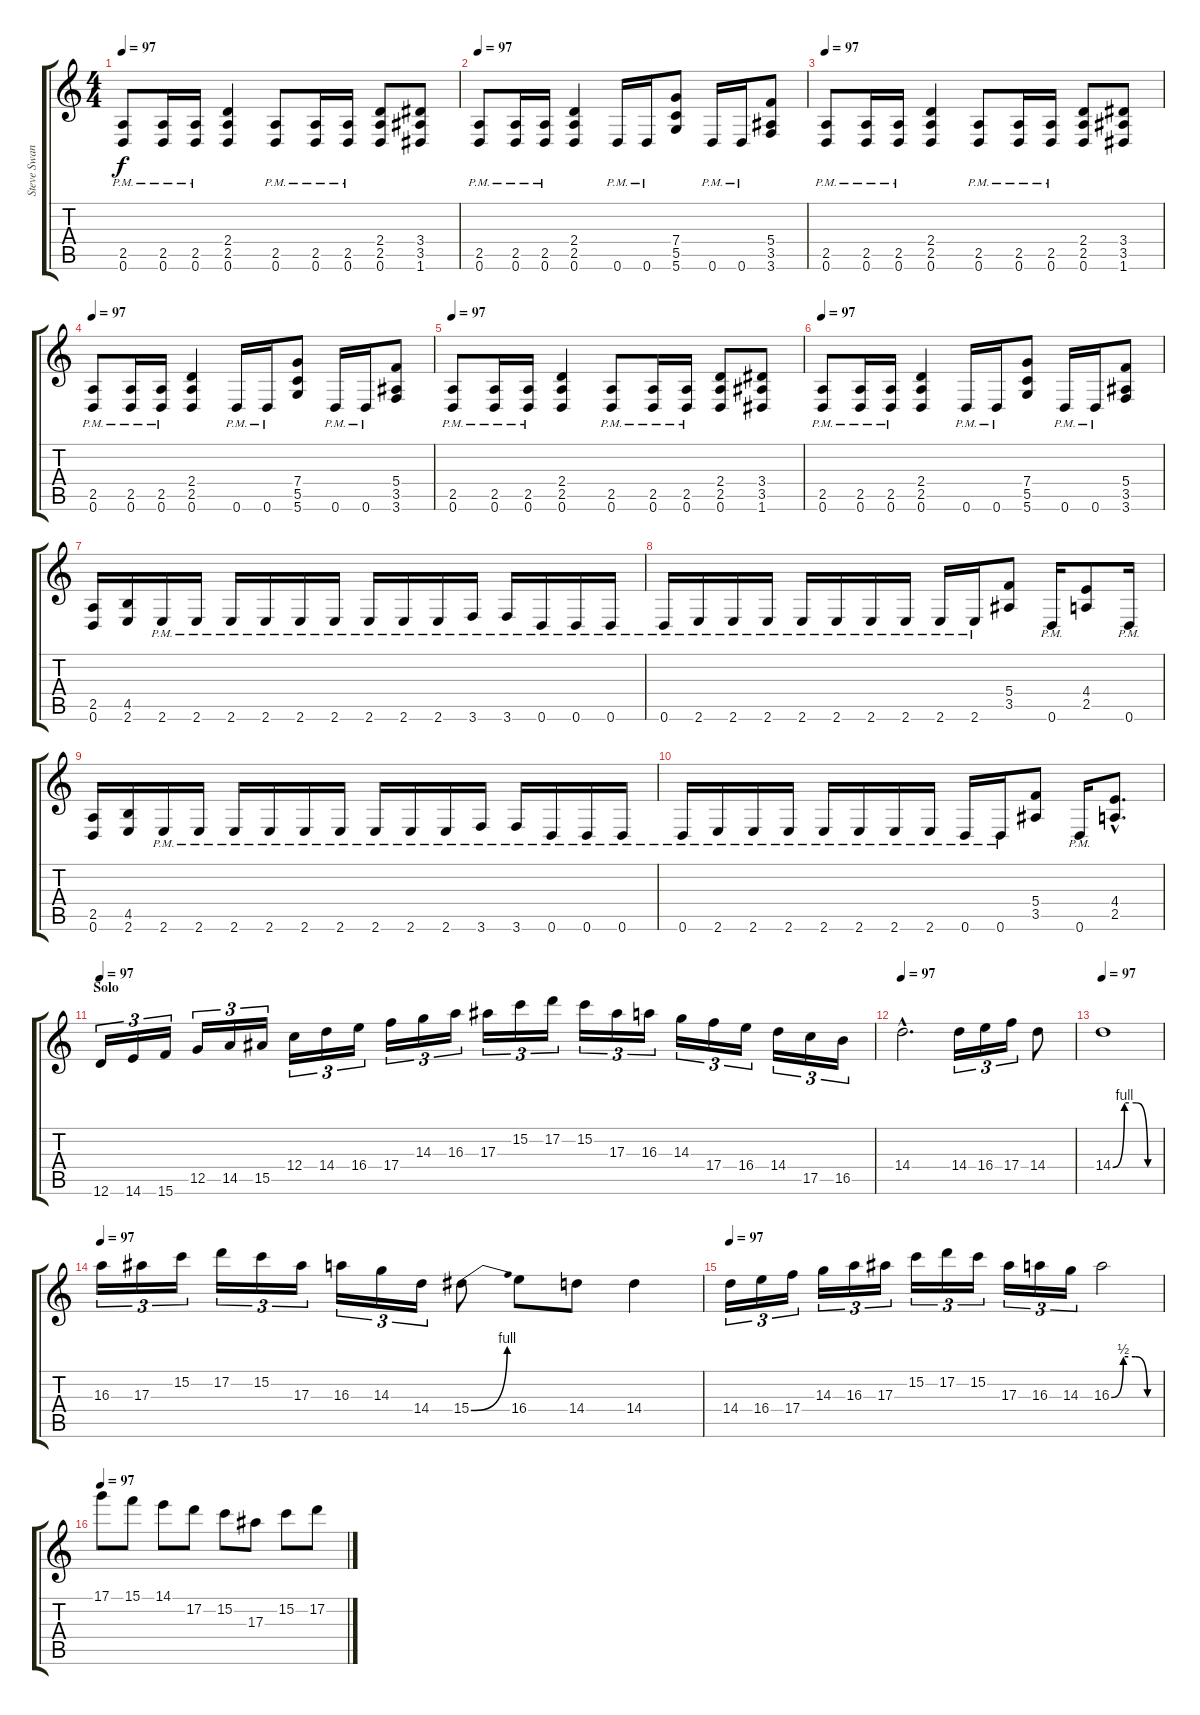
\track ("Steve Swanson (Rythm Guitar + Solo)" "Steve Swan") {instrument overdrivenguitar}
\staff {score tabs}
\tuning (D4 A3 F3 C3 G2 D2) {hide}
\ts (4 4)
\tempo 97
\clef g2
\ks c
(2.5{pm} 0.6{pm}).8{dy f} (2.5{pm} 0.6{pm}).16 (2.5{pm} 0.6{pm}).16 (2.4 2.5 0.6).4 (2.5{pm} 0.6{pm}).8 (2.5{pm} 0.6{pm}).16 (2.5{pm} 0.6{pm}).16 (2.4 2.5 0.6).8 (3.4 3.5 1.6).8 |
\tempo 97
(2.5{pm} 0.6{pm}).8 (2.5{pm} 0.6{pm}).16 (2.5{pm} 0.6{pm}).16 (2.4 2.5 0.6).4 0.6{pm}.16 0.6{pm}.16 (7.4 5.5 5.6).8 0.6{pm}.16 0.6{pm}.16 (5.4 3.5 3.6).8 |
\tempo 97
(2.5{pm} 0.6{pm}).8 (2.5{pm} 0.6{pm}).16 (2.5{pm} 0.6{pm}).16 (2.4 2.5 0.6).4 (2.5{pm} 0.6{pm}).8 (2.5{pm} 0.6{pm}).16 (2.5{pm} 0.6{pm}).16 (2.4 2.5 0.6).8 (3.4 3.5 1.6).8 |
\tempo 97
(2.5{pm} 0.6{pm}).8 (2.5{pm} 0.6{pm}).16 (2.5{pm} 0.6{pm}).16 (2.4 2.5 0.6).4 0.6{pm}.16 0.6{pm}.16 (7.4 5.5 5.6).8 0.6{pm}.16 0.6{pm}.16 (5.4 3.5 3.6).8 |
\tempo 97
(2.5{pm} 0.6{pm}).8 (2.5{pm} 0.6{pm}).16 (2.5{pm} 0.6{pm}).16 (2.4 2.5 0.6).4 (2.5{pm} 0.6{pm}).8 (2.5{pm} 0.6{pm}).16 (2.5{pm} 0.6{pm}).16 (2.4 2.5 0.6).8 (3.4 3.5 1.6).8 |
\tempo 97
(2.5{pm} 0.6{pm}).8 (2.5{pm} 0.6{pm}).16 (2.5{pm} 0.6{pm}).16 (2.4 2.5 0.6).4 0.6{pm}.16 0.6{pm}.16 (7.4 5.5 5.6).8 0.6{pm}.16 0.6{pm}.16 (5.4 3.5 3.6).8 |
(2.5 0.6).16 (4.5 2.6).16 2.6{pm}.16 2.6{pm}.16 2.6{pm}.16 2.6{pm}.16 2.6{pm}.16 2.6{pm}.16 2.6{pm}.16 2.6{pm}.16 2.6{pm}.16 3.6{pm}.16 3.6{pm}.16 0.6{pm}.16 0.6{pm}.16 0.6{pm}.16 |
0.6{pm}.16 2.6{pm}.16 2.6{pm}.16 2.6{pm}.16 2.6{pm}.16 2.6{pm}.16 2.6{pm}.16 2.6{pm}.16 2.6{pm}.16 2.6{pm}.16 (5.4 3.5).8 0.6{pm}.16 (4.4 2.5).8 0.6{pm}.16 |
(2.5 0.6).16 (4.5 2.6).16 2.6{pm}.16 2.6{pm}.16 2.6{pm}.16 2.6{pm}.16 2.6{pm}.16 2.6{pm}.16 2.6{pm}.16 2.6{pm}.16 2.6{pm}.16 3.6{pm}.16 3.6{pm}.16 0.6{pm}.16 0.6{pm}.16 0.6{pm}.16 |
0.6{pm}.16 2.6{pm}.16 2.6{pm}.16 2.6{pm}.16 2.6{pm}.16 2.6{pm}.16 2.6{pm}.16 2.6{pm}.16 0.6{pm}.16 0.6{pm}.16 (5.4 3.5).8 0.6{pm}.16 (4.4{hac} 2.5{hac}).8{d} |
\section ("" "Solo")
\tempo 97
12.6.16{tu (3 2)} 14.6.16{tu (3 2)} 15.6.16{tu (3 2)} 12.5.16{tu (3 2)} 14.5.16{tu (3 2)} 15.5.16{tu (3 2)} 12.4.16{tu (3 2)} 14.4.16{tu (3 2)} 16.4.16{tu (3 2)} 17.4.16{tu (3 2)} 14.3.16{tu (3 2)} 16.3.16{tu (3 2)} 17.3.16{tu (3 2)} 15.2.16{tu (3 2)} 17.2.16{tu (3 2)} 15.2.16{tu (3 2)} 17.3.16{tu (3 2)} 16.3.16{tu (3 2)} 14.3.16{tu (3 2)} 17.4.16{tu (3 2)} 16.4.16{tu (3 2)} 14.4.16{tu (3 2)} 17.5.16{tu (3 2)} 16.5.16{tu (3 2)} |
\tempo 97
14.4{hac}.2{d} 14.4.16{tu (3 2)} 16.4.16{tu (3 2)} 17.4.16{tu (3 2)} 14.4.8 |
\tempo 97
14.4{be (custom 0 0 15 4 30 4 45 0 60 0)}.1 |
\tempo 97
16.3.16{tu (3 2)} 17.3.16{tu (3 2)} 15.2.16{tu (3 2)} 17.2.16{tu (3 2)} 15.2.16{tu (3 2)} 17.3.16{tu (3 2)} 16.3.16{tu (3 2)} 14.3.16{tu (3 2)} 14.4.16{tu (3 2)} 15.4{be (bend 0 0 60 4)}.8 16.4.8 14.4.8 14.4.4 |
\tempo 97
14.4.16{tu (3 2)} 16.4.16{tu (3 2)} 17.4.16{tu (3 2)} 14.3.16{tu (3 2)} 16.3.16{tu (3 2)} 17.3.16{tu (3 2)} 15.2.16{tu (3 2)} 17.2.16{tu (3 2)} 15.2.16{tu (3 2)} 17.3.16{tu (3 2)} 16.3.16{tu (3 2)} 14.3.16{tu (3 2)} 16.3{be (custom 0 0 15 2 30 2 45 0 60 0)}.2 |
\tempo 97
17.1.8 15.1.8 14.1.8 17.2.8 15.2.8 17.3.8 15.2.8 17.2.8
